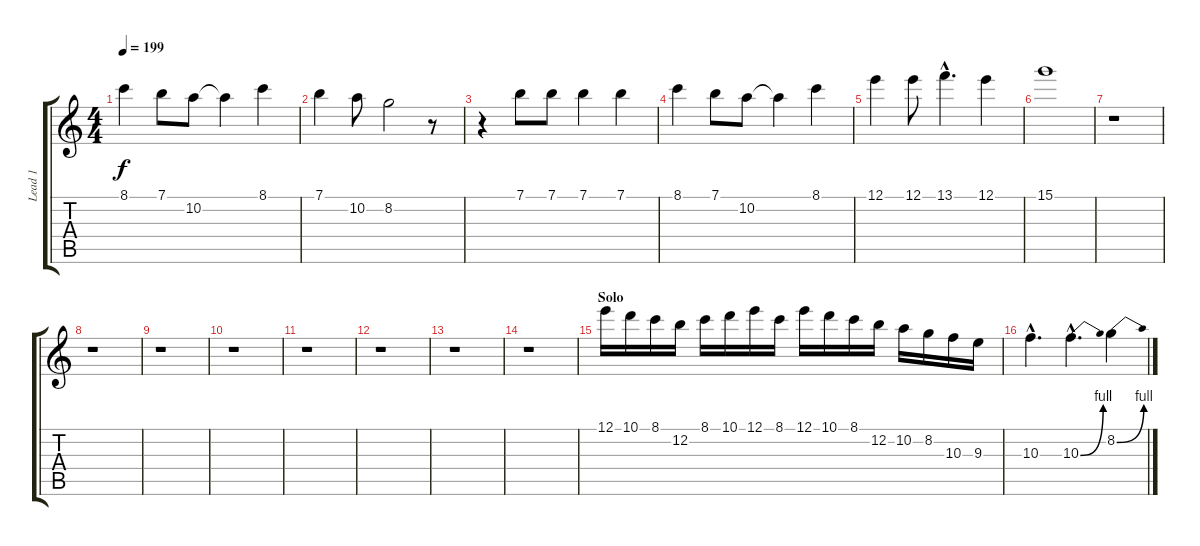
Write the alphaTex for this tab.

\track ("Lead 1" "Lead 1") {instrument overdrivenguitar}
\staff {score tabs}
\tuning (E4 B3 G3 D3 A2 E2) {hide}
\ts (4 4)
\tempo 199
\clef g2
\ks c
8.1.4{dy f} 7.1.8 10.2.8 10.2{t}.4 8.1.4 |
7.1.4 10.2.8 8.2.2 r.8 |
r.4 7.1.8 7.1.8 7.1.4 7.1.4 |
8.1.4 7.1.8 10.2.8 10.2{t}.4 8.1.4 |
12.1.4 12.1.8 13.1{hac}.4{d} 12.1.4 |
15.1.1 |
\section ("" "")
r.1 |
r.1 |
r.1 |
r.1 |
r.1 |
r.1 |
r.1 |
r.1 |
\section ("" "Solo")
12.1.16 10.1.16 8.1.16 12.2.16 8.1.16 10.1.16 12.1.16 8.1.16 12.1.16 10.1.16 8.1.16 12.2.16 10.2.16 8.2.16 10.3.16 9.3.16 |
10.3{hac}.4{d} 10.3{be (bend 0 0 60 4) hac}.4{d} 8.2{be (bend 0 0 60 4)}.4
